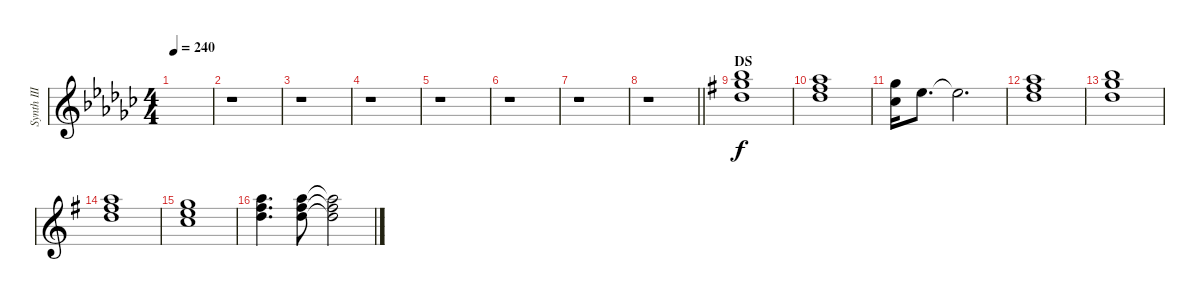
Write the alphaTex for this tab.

\track ("Synth III (Organ)" "Synth III ") {instrument rockorgan}
\staff {score}
\tuning (E4 B3 G3 D3 A2 E2 B1) {hide}
\ts (4 4)
\section ("" "")
\tempo 240
\clef g2
\ks gb
|
r.1 |
r.1 |
r.1 |
r.1 |
r.1 |
r.1 |
\barLineRight lightlight
r.1 |
\section ("" "DS")
\ks g
(19.1 20.2 19.3).1 |
(10.1 19.2 26.3).1 |
(15.1 13.2).16 12.1.8{d} 12.1{t}.2{d} |
(10.1 19.2 26.3).1 |
(10.1 20.2 28.3).1 |
(17.1 19.2 19.3).1 |
(8.1 17.2 24.3).1 |
(10.1 19.2 26.3).4{d} (17.1 19.2 19.3).8 (17.1{t} 19.2{t} 19.3{t}).2
